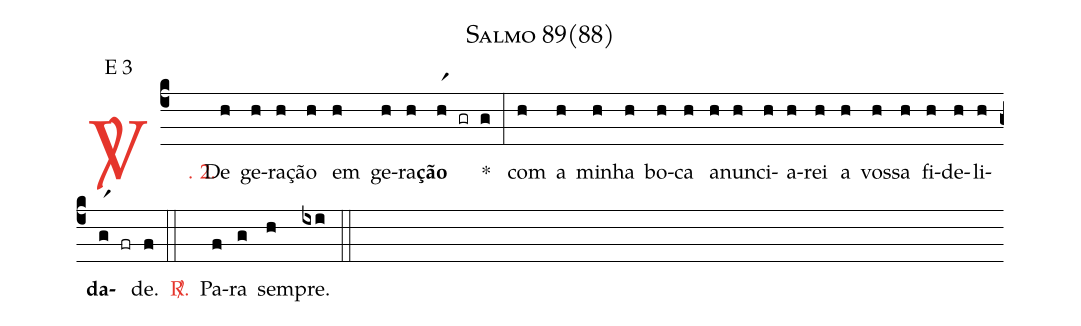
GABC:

name: Salmo 89(88);
mode: E 3;
%%
(c4)

<c><sp>V/</sp>. 2.</c>() De(h) ge(h)ra(h)ção(h) em(h) ge(h)ra(h)<b>ção</b>(hr1 gr g) *(:) com(h) a(h) mi(h)nha(h) bo(h)ca(h) a(h)nun(h)ci(h)a(h)rei(h) a(h) vos(h)sa(h) fi(h)de(h)li(h)<b>da</b>(gr1 fr)de.(f)

(::)

<nlba><c><sp>R/</sp>.</c>() Pa</nlba>(f)ra(g) sem(h)pre.(ixi)

(::)
